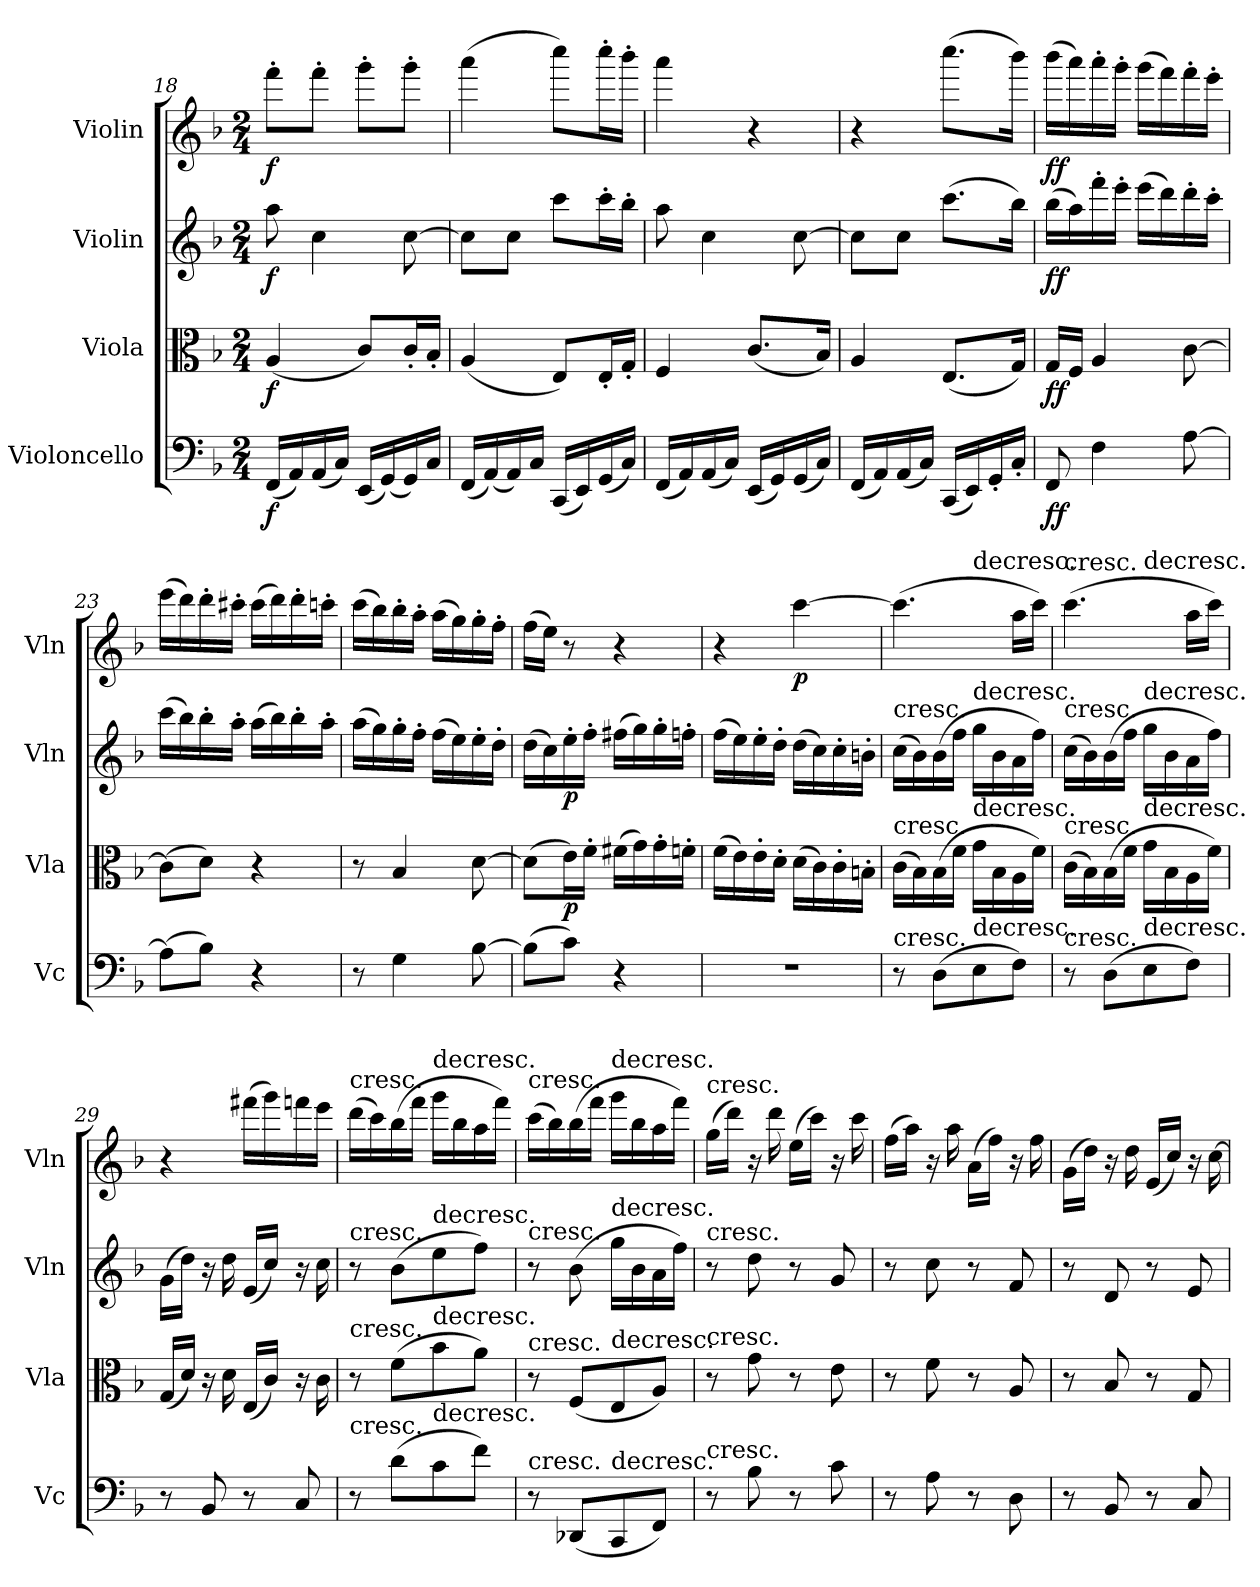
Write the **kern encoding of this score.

**kern	**dynam	**kern	**dynam	**kern	**dynam	**kern	**dynam
*part4	*part4	*part3	*part3	*part2	*part2	*part1	*part1
*staff4	*staff4	*staff3	*staff3	*staff2	*staff2	*staff1	*staff1
*I"Violoncello	*	*I"Viola	*	*I"Violin	*	*I"Violin	*
*I'Vc	*	*I'Vla	*	*I'Vln	*	*I'Vln	*
*clefF4	*	*clefC3	*	*clefG2	*	*clefG2	*
*k[b-]	*	*k[b-]	*	*k[b-]	*	*k[b-]	*
*M2/4	*	*M2/4	*	*M2/4	*	*M2/4	*
=18	=18	=18	=18	=18	=18	=18	=18
(16FF/LL	f	(4A/	f	8aa\	f	8fff'\L	f
16AA/)	.	.	.	.	.	.	.
(16AA/	.	.	.	4cc\	.	8fff'\J	.
16C/JJ)	.	.	.	.	.	.	.
(16EE/LL	.	8c/L)	.	.	.	8ggg'\L	.
(16GG/)	.	.	.	.	.	.	.
16GG/)	.	16c'/L	.	[8cc\	.	8ggg'\J	.
16C/JJ	.	16B-'/JJ	.	.	.	.	.
=19	=19	=19	=19	=19	=19	=19	=19
(16FF/LL	.	(4A/	.	8cc\L]	.	(4aaa\	.
(16AA/)	.	.	.	.	.	.	.
16AA/)	.	.	.	8cc\J	.	.	.
16C/JJ	.	.	.	.	.	.	.
(16CC/LL	.	8E/L)	.	8ccc\L	.	8cccc\L)	.
16EE/)	.	.	.	.	.	.	.
(16GG/	.	16E'/L	.	16ccc'\L	.	16cccc'\L	.
16C/JJ)	.	16G'/JJ	.	16bb-'\JJ	.	16bbb-'\JJ	.
=20	=20	=20	=20	=20	=20	=20	=20
(16FF/LL	.	4F/	.	8aa\	.	4aaa\	.
16AA/)	.	.	.	.	.	.	.
(16AA/	.	.	.	4cc\	.	.	.
16C/JJ)	.	.	.	.	.	.	.
(16EE/LL	.	(8.c/L	.	.	.	4r	.
16GG/)	.	.	.	.	.	.	.
(16GG/	.	.	.	[8cc\	.	.	.
16C/JJ)	.	16B-/Jk)	.	.	.	.	.
=21	=21	=21	=21	=21	=21	=21	=21
(16FF/LL	.	4A/	.	8cc\L]	.	4r	.
16AA/)	.	.	.	.	.	.	.
(16AA/	.	.	.	8cc\J	.	.	.
16C/JJ)	.	.	.	.	.	.	.
(16CC/LL	.	(8.E/L	.	(8.ccc\L	.	(8.cccc\L	.
16EE/)	.	.	.	.	.	.	.
16GG'/	.	.	.	.	.	.	.
16C'/JJ	.	16G/Jk)	.	16bb-\Jk)	.	16bbb-\Jk)	.
=22	=22	=22	=22	=22	=22	=22	=22
8FF/	ff	16G/LL	ff	(16bb-\LL	ff	(16bbb-\LL	ff
.	.	16F/JJ	.	16aa\)	.	16aaa\)	.
4F\	.	4A/	.	16fff'\	.	16aaa'\	.
.	.	.	.	16eee'\JJ	.	16ggg'\JJ	.
.	.	.	.	(16eee\LL	.	(16ggg\LL	.
.	.	.	.	16ddd\)	.	16fff\)	.
[8A\	.	[8c\	.	16ddd'\	.	16fff'\	.
.	.	.	.	16ccc'\JJ	.	16eee'\JJ	.
=23	=23	=23	=23	=23	=23	=23	=23
(8A\L]	.	(8c\L]	.	(16ccc\LL	.	(16eee\LL	.
.	.	.	.	16bb-\)	.	16ddd\)	.
8B-\J)	.	8d\J)	.	16bb-'\	.	16ddd'\	.
.	.	.	.	16aa'\JJ	.	16ccc#X'\JJ	.
4r	.	4r	.	(16aa\LL	.	(16ccc#\LL	.
.	.	.	.	16bb-\)	.	16ddd\)	.
.	.	.	.	16bb-'\	.	16ddd'\	.
.	.	.	.	16aa'\JJ	.	16cccn'\JJ	.
=24	=24	=24	=24	=24	=24	=24	=24
8r	.	8r	.	(16aa\LL	.	(16ccc\LL	.
.	.	.	.	16gg\)	.	16bb-\)	.
4G\	.	4B-/	.	16gg'\	.	16bb-'\	.
.	.	.	.	16ff'\JJ	.	16aa'\JJ	.
.	.	.	.	(16ff\LL	.	(16aa\LL	.
.	.	.	.	16ee\)	.	16gg\)	.
[8B-\	.	[8d\	.	16ee'\	.	16gg'\	.
.	.	.	.	16dd'\JJ	.	16ff'\JJ	.
=25	=25	=25	=25	=25	=25	=25	=25
(8B-\L]	.	(8d\L]	.	(16dd\LL	.	(16ff\LL	.
.	.	.	.	16cc\)	.	16ee\JJ)	.
8c\J)	.	16e\L)	p	16ee'\	p	8r	.
.	.	16f'\JJ	.	16ff'\JJ	.	.	.
4r	.	(16f#X\LL	.	(16ff#X\LL	.	4r	.
.	.	16g\)	.	16gg\)	.	.	.
.	.	16g'\	.	16gg'\	.	.	.
.	.	16fn'\JJ	.	16ffn'\JJ	.	.	.
=26	=26	=26	=26	=26	=26	=26	=26
2r	.	(16f\LL	.	(16ff\LL	.	4r	.
.	.	16e\)	.	16ee\)	.	.	.
.	.	16e'\	.	16ee'\	.	.	.
.	.	16d'\JJ	.	16dd'\JJ	.	.	.
.	.	(16d\LL	.	(16dd\LL	.	[4ccc\	p
.	.	16c\)	.	16cc\)	.	.	.
.	.	16c'\	.	16cc'\	.	.	.
.	.	16Bn'\JJ	.	16bn'\JJ	.	.	.
=27	=27	=27	=27	=27	=27	=27	=27
!	!	!	!	!	!	!LO:TX:t=cresc.	!
!	!	!	!	!LO:TX:t=cresc.	!	!	!
!	!	!LO:TX:t=cresc.	!	!	!	!	!
!LO:TX:t=cresc.	!	!	!	!	!	!	!
*	*	*	*	*	*	*^	*
8r	.	(16c\LL	.	(16cc\LL	.	(4.ccc\]	4ryy	.
.	.	16B-\)	.	16b-\)	.	.	.	.
(8D\L	.	(16B-\	.	(16b-\	.	.	.	.
.	.	16f\JJ	.	16ff\JJ	.	.	.	.
!	!	!	!	!	!	!	!LO:TX:t=decresc.	!
!	!	!	!	!LO:TX:t=decresc.	!	!	!	!
!	!	!LO:TX:t=decresc.	!	!	!	!	!	!
!LO:TX:t=decresc.	!	!	!	!	!	!	!	!
8E\	.	16g\LL	.	16gg\LL	.	.	4ryy	.
.	.	16B-\	.	16b-\	.	.	.	.
8F\J)	.	16A\	.	16a\	.	16aa\LL	.	.
.	.	16f\JJ)	.	16ff\JJ)	.	16ccc\JJ)	.	.
=28	=28	=28	=28	=28	=28	=28	=28	=28
!	!	!	!	!	!	!LO:TX:t=cresc.	!	!
!	!	!	!	!LO:TX:t=cresc.	!	!	!	!
!	!	!LO:TX:t=cresc.	!	!	!	!	!	!
!LO:TX:t=cresc.	!	!	!	!	!	!	!	!
8r	.	(16c\LL	.	(16cc\LL	.	(4.ccc\	4ryy	.
.	.	16B-\)	.	16b-\)	.	.	.	.
(8D\L	.	(16B-\	.	(16b-\	.	.	.	.
.	.	16f\JJ	.	16ff\JJ	.	.	.	.
!	!	!	!	!	!	!	!LO:TX:t=decresc.	!
!	!	!	!	!LO:TX:t=decresc.	!	!	!	!
!	!	!LO:TX:t=decresc.	!	!	!	!	!	!
!LO:TX:t=decresc.	!	!	!	!	!	!	!	!
8E\	.	16g\LL	.	16gg\LL	.	.	4ryy	.
.	.	16B-\	.	16b-\	.	.	.	.
8F\J)	.	16A\	.	16a\	.	16aa\LL	.	.
.	.	16f\JJ)	.	16ff\JJ)	.	16ccc\JJ)	.	.
*	*	*	*	*	*	*v	*v	*
=29	=29	=29	=29	=29	=29	=29	=29
8r	.	(16G/LL	.	(16g\LL	.	4r	.
.	.	16d/JJ)	.	16dd\JJ)	.	.	.
8BB-/	.	16r	.	16r	.	.	.
.	.	16d\	.	16dd\	.	.	.
8r	.	(16E/LL	.	(16e/LL	.	(16fff#X\LL	.
.	.	16c/JJ)	.	16cc/JJ)	.	16ggg\)	.
8C/	.	16r	.	16r	.	16fffn\	.
.	.	16c\	.	16cc\	.	16eee\JJ	.
=30	=30	=30	=30	=30	=30	=30	=30
!	!	!	!	!	!	!LO:TX:t=cresc.	!
!	!	!	!	!LO:TX:t=cresc.	!	!	!
!	!	!LO:TX:t=cresc.	!	!	!	!	!
!LO:TX:t=cresc.	!	!	!	!	!	!	!
8r	.	8r	.	8r	.	(16ddd\LL	.
.	.	.	.	.	.	16ccc\)	.
(8d\L	.	(8f\L	.	(8b-\L	.	(16bb-\	.
.	.	.	.	.	.	16fff\JJ	.
!	!	!	!	!	!	!LO:TX:t=decresc.	!
!	!	!	!	!LO:TX:t=decresc.	!	!	!
!	!	!LO:TX:t=decresc.	!	!	!	!	!
!LO:TX:t=decresc.	!	!	!	!	!	!	!
8c\	.	8b-\	.	8ee\	.	16ggg\LL	.
.	.	.	.	.	.	16bb-\	.
8f\J)	.	8a\J)	.	8ff\J)	.	16aa\	.
.	.	.	.	.	.	16fff\JJ)	.
=31	=31	=31	=31	=31	=31	=31	=31
!	!	!	!	!	!	!LO:TX:t=cresc.	!
!	!	!	!	!LO:TX:t=cresc.	!	!	!
!	!	!LO:TX:t=cresc.	!	!	!	!	!
!LO:TX:t=cresc.	!	!	!	!	!	!	!
8r	.	8r	.	8r	.	(16ccc\LL	.
.	.	.	.	.	.	16bb-\)	.
(8DD-X/L	.	(8F/L	.	(8b-\	.	(16bb-\	.
.	.	.	.	.	.	16fff\JJ	.
!	!	!	!	!	!	!LO:TX:t=decresc.	!
!	!	!	!	!LO:TX:t=decresc.	!	!	!
!	!	!LO:TX:t=decresc.	!	!	!	!	!
!LO:TX:t=decresc.	!	!	!	!	!	!	!
8CC/	.	8E/	.	16gg\LL	.	16ggg\LL	.
.	.	.	.	16b-\	.	16bb-\	.
8FF/J)	.	8A/J)	.	16a\	.	16aa\	.
.	.	.	.	16ff\JJ)	.	16fff\JJ)	.
=32	=32	=32	=32	=32	=32	=32	=32
!	!	!	!	!	!	!LO:TX:t=cresc.	!
!	!	!	!	!LO:TX:t=cresc.	!	!	!
!	!	!LO:TX:t=cresc.	!	!	!	!	!
!LO:TX:t=cresc.	!	!	!	!	!	!	!
8r	.	8r	.	8r	.	(16gg\LL	.
.	.	.	.	.	.	16ddd\JJ)	.
8B-\	.	8g\	.	8dd\	.	16r	.
.	.	.	.	.	.	16ddd\	.
8r	.	8r	.	8r	.	(16ee\LL	.
.	.	.	.	.	.	16ccc\JJ)	.
8c\	.	8e\	.	8g/	.	16r	.
.	.	.	.	.	.	16ccc\	.
=33	=33	=33	=33	=33	=33	=33	=33
8r	.	8r	.	8r	.	(16ff\LL	.
.	.	.	.	.	.	16aa\JJ)	.
8A\	.	8f\	.	8cc\	.	16r	.
.	.	.	.	.	.	16aa\	.
8r	.	8r	.	8r	.	(16a\LL	.
.	.	.	.	.	.	16ff\JJ)	.
8D\	.	8A/	.	8f/	.	16r	.
.	.	.	.	.	.	16ff\	.
=34	=34	=34	=34	=34	=34	=34	=34
8r	.	8r	.	8r	.	(16g\LL	.
.	.	.	.	.	.	16dd\JJ)	.
8BB-/	.	8B-/	.	8d/	.	16r	.
.	.	.	.	.	.	16dd\	.
8r	.	8r	.	8r	.	(16e/LL	.
.	.	.	.	.	.	16cc/JJ)	.
8C/	.	8G/	.	8e/	.	16r	.
.	.	.	.	.	.	[16cc\	.
=	=	=	=	=	=	=	=
*-	*-	*-	*-	*-	*-	*-	*-
